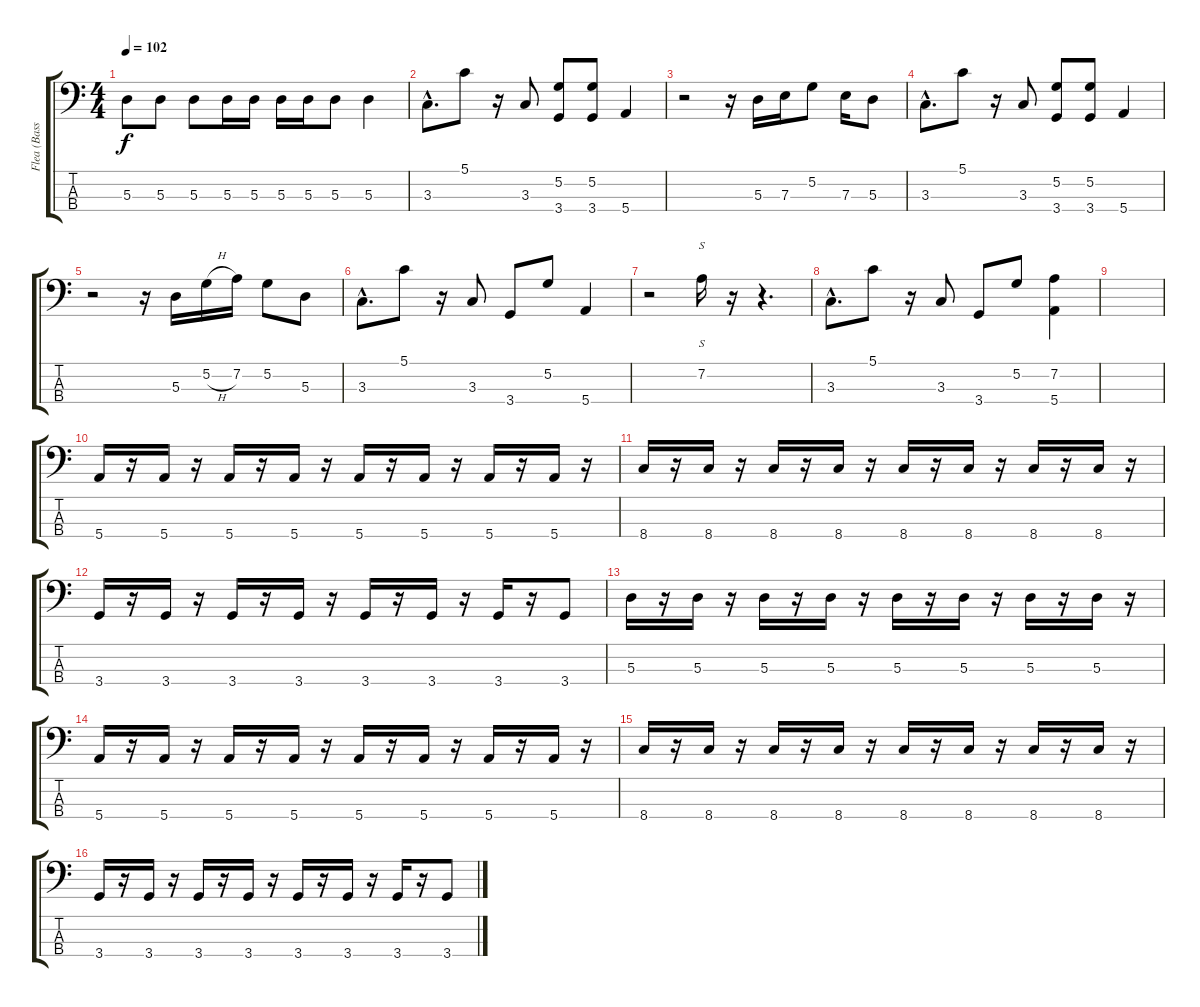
\track ("Flea (Basse)" "Flea (Bass") {instrument electricbassfinger}
\staff {score tabs}
\tuning (G2 D2 A1 E1) {hide}
\ts (4 4)
\tempo 102
\clef f4
\ks c
5.3.8{dy f} 5.3.8 5.3.8 5.3.16 5.3.16 5.3.16 5.3.16 5.3.8 5.3.4 |
3.3{hac}.8{d} 5.1.8 r.16 3.3.8 (5.2 3.4).8 (5.2 3.4).8 5.4.4 |
r.2 r.16 5.3.16 7.3.16 5.2.8 7.3.16 5.3.8 |
3.3{hac}.8{d} 5.1.8 r.16 3.3.8 (5.2 3.4).8 (5.2 3.4).8 5.4.4 |
r.2 r.16 5.3.16 5.2{h}.16 7.2.16 5.2.8 5.3.8 |
3.3{hac}.8{d} 5.1.8 r.16 3.3.8 3.4.8 5.2.8 5.4.4 |
r.2 7.2.16{s instrument slapbass1} r.16 r.4{d instrument electricbassfinger} |
3.3{hac}.8{d} 5.1.8 r.16 3.3.8 3.4.8 5.2.8 (7.2 5.4).4 |
|
5.4.16 r.16 5.4.16 r.16 5.4.16 r.16 5.4.16 r.16 5.4.16 r.16 5.4.16 r.16 5.4.16 r.16 5.4.16 r.16 |
8.4.16 r.16 8.4.16 r.16 8.4.16 r.16 8.4.16 r.16 8.4.16 r.16 8.4.16 r.16 8.4.16 r.16 8.4.16 r.16 |
3.4.16 r.16 3.4.16 r.16 3.4.16 r.16 3.4.16 r.16 3.4.16 r.16 3.4.16 r.16 3.4.16 r.16 3.4.8 |
5.3.16 r.16 5.3.16 r.16 5.3.16 r.16 5.3.16 r.16 5.3.16 r.16 5.3.16 r.16 5.3.16 r.16 5.3.16 r.16 |
5.4.16 r.16 5.4.16 r.16 5.4.16 r.16 5.4.16 r.16 5.4.16 r.16 5.4.16 r.16 5.4.16 r.16 5.4.16 r.16 |
8.4.16 r.16 8.4.16 r.16 8.4.16 r.16 8.4.16 r.16 8.4.16 r.16 8.4.16 r.16 8.4.16 r.16 8.4.16 r.16 |
3.4.16 r.16 3.4.16 r.16 3.4.16 r.16 3.4.16 r.16 3.4.16 r.16 3.4.16 r.16 3.4.16 r.16 3.4.8
